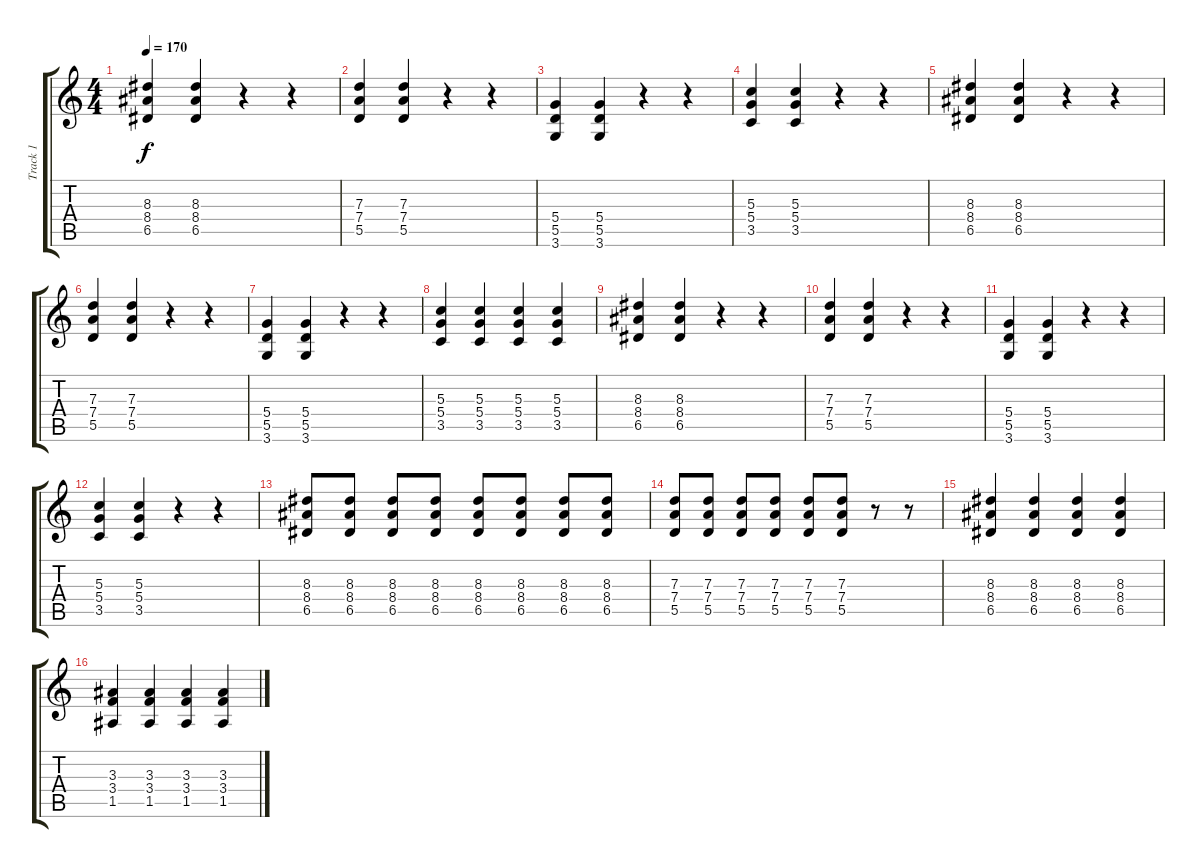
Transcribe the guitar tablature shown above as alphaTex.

\track ("Track 1" "Track 1") {instrument distortionguitar}
\staff {score tabs}
\tuning (E4 B3 G3 D3 A2 E2) {hide}
\ts (4 4)
\tempo 170
\clef g2
\ks c
(8.3 8.4 6.5).4{dy f} (8.3 8.4 6.5).4 r.4 r.4 |
(7.3 7.4 5.5).4 (7.3 7.4 5.5).4 r.4 r.4 |
(5.4 5.5 3.6).4 (5.4 5.5 3.6).4 r.4 r.4 |
(5.3 5.4 3.5).4 (5.3 5.4 3.5).4 r.4 r.4 |
(8.3 8.4 6.5).4 (8.3 8.4 6.5).4 r.4 r.4 |
(7.3 7.4 5.5).4 (7.3 7.4 5.5).4 r.4 r.4 |
(5.4 5.5 3.6).4 (5.4 5.5 3.6).4 r.4 r.4 |
(5.3 5.4 3.5).4 (5.3 5.4 3.5).4 (5.3 5.4 3.5).4 (5.3 5.4 3.5).4 |
(8.3 8.4 6.5).4 (8.3 8.4 6.5).4 r.4 r.4 |
(7.3 7.4 5.5).4 (7.3 7.4 5.5).4 r.4 r.4 |
(5.4 5.5 3.6).4 (5.4 5.5 3.6).4 r.4 r.4 |
(5.3 5.4 3.5).4 (5.3 5.4 3.5).4 r.4 r.4 |
(8.3 8.4 6.5).8 (8.3 8.4 6.5).8 (8.3 8.4 6.5).8 (8.3 8.4 6.5).8 (8.3 8.4 6.5).8 (8.3 8.4 6.5).8 (8.3 8.4 6.5).8 (8.3 8.4 6.5).8 |
(7.3 7.4 5.5).8 (7.3 7.4 5.5).8 (7.3 7.4 5.5).8 (7.3 7.4 5.5).8 (7.3 7.4 5.5).8 (7.3 7.4 5.5).8 r.8 r.8 |
(8.3 8.4 6.5).4 (8.3 8.4 6.5).4 (8.3 8.4 6.5).4 (8.3 8.4 6.5).4 |
(3.3 3.4 1.5).4 (3.3 3.4 1.5).4 (3.3 3.4 1.5).4 (3.3 3.4 1.5).4
